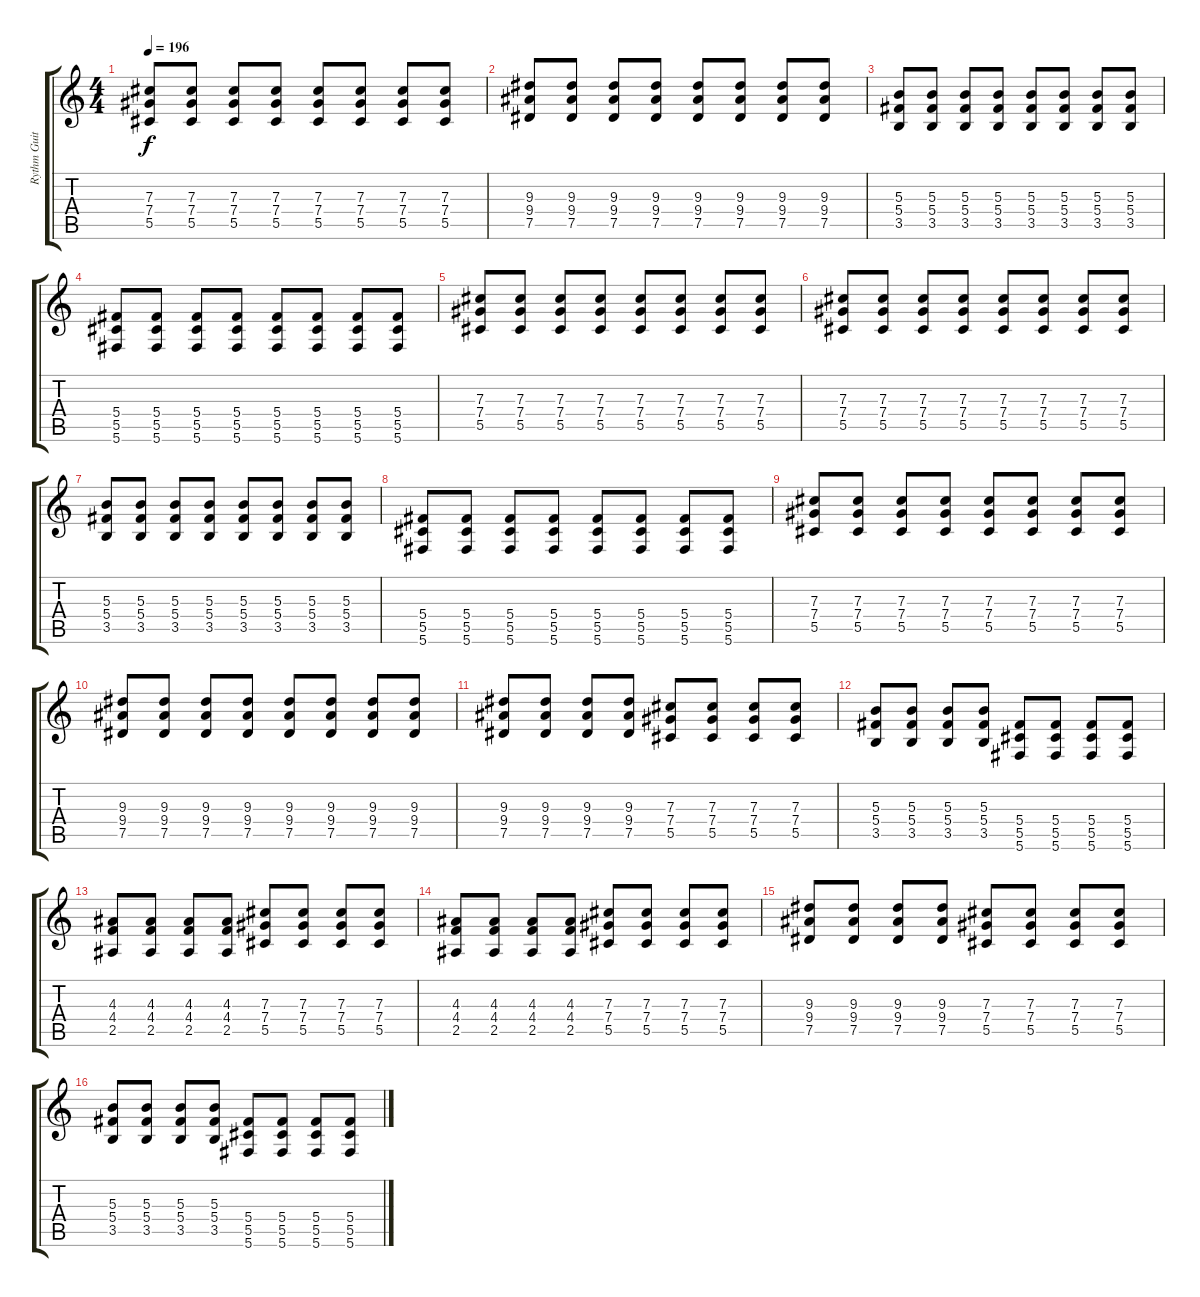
\track ("Rythm Guitar" "Rythm Guit") {instrument distortionguitar}
\staff {score tabs}
\tuning (Eb4 Bb3 Gb3 Db3 Ab2 Db2) {hide}
\ts (4 4)
\tempo 196
\clef g2
\ks c
(7.3 7.4 5.5).8{dy f} (7.3 7.4 5.5).8 (7.3 7.4 5.5).8 (7.3 7.4 5.5).8 (7.3 7.4 5.5).8 (7.3 7.4 5.5).8 (7.3 7.4 5.5).8 (7.3 7.4 5.5).8 |
(9.3 9.4 7.5).8 (9.3 9.4 7.5).8 (9.3 9.4 7.5).8 (9.3 9.4 7.5).8 (9.3 9.4 7.5).8 (9.3 9.4 7.5).8 (9.3 9.4 7.5).8 (9.3 9.4 7.5).8 |
(5.3 5.4 3.5).8 (5.3 5.4 3.5).8 (5.3 5.4 3.5).8 (5.3 5.4 3.5).8 (5.3 5.4 3.5).8 (5.3 5.4 3.5).8 (5.3 5.4 3.5).8 (5.3 5.4 3.5).8 |
(5.4 5.5 5.6).8 (5.4 5.5 5.6).8 (5.4 5.5 5.6).8 (5.4 5.5 5.6).8 (5.4 5.5 5.6).8 (5.4 5.5 5.6).8 (5.4 5.5 5.6).8 (5.4 5.5 5.6).8 |
(7.3 7.4 5.5).8 (7.3 7.4 5.5).8 (7.3 7.4 5.5).8 (7.3 7.4 5.5).8 (7.3 7.4 5.5).8 (7.3 7.4 5.5).8 (7.3 7.4 5.5).8 (7.3 7.4 5.5).8 |
(7.3 7.4 5.5).8 (7.3 7.4 5.5).8 (7.3 7.4 5.5).8 (7.3 7.4 5.5).8 (7.3 7.4 5.5).8 (7.3 7.4 5.5).8 (7.3 7.4 5.5).8 (7.3 7.4 5.5).8 |
(5.3 5.4 3.5).8 (5.3 5.4 3.5).8 (5.3 5.4 3.5).8 (5.3 5.4 3.5).8 (5.3 5.4 3.5).8 (5.3 5.4 3.5).8 (5.3 5.4 3.5).8 (5.3 5.4 3.5).8 |
(5.4 5.5 5.6).8 (5.4 5.5 5.6).8 (5.4 5.5 5.6).8 (5.4 5.5 5.6).8 (5.4 5.5 5.6).8 (5.4 5.5 5.6).8 (5.4 5.5 5.6).8 (5.4 5.5 5.6).8 |
(7.3 7.4 5.5).8 (7.3 7.4 5.5).8 (7.3 7.4 5.5).8 (7.3 7.4 5.5).8 (7.3 7.4 5.5).8 (7.3 7.4 5.5).8 (7.3 7.4 5.5).8 (7.3 7.4 5.5).8 |
(9.3 9.4 7.5).8 (9.3 9.4 7.5).8 (9.3 9.4 7.5).8 (9.3 9.4 7.5).8 (9.3 9.4 7.5).8 (9.3 9.4 7.5).8 (9.3 9.4 7.5).8 (9.3 9.4 7.5).8 |
(9.3 9.4 7.5).8 (9.3 9.4 7.5).8 (9.3 9.4 7.5).8 (9.3 9.4 7.5).8 (7.3 7.4 5.5).8 (7.3 7.4 5.5).8 (7.3 7.4 5.5).8 (7.3 7.4 5.5).8 |
(5.3 5.4 3.5).8 (5.3 5.4 3.5).8 (5.3 5.4 3.5).8 (5.3 5.4 3.5).8 (5.4 5.5 5.6).8 (5.4 5.5 5.6).8 (5.4 5.5 5.6).8 (5.4 5.5 5.6).8 |
(4.3 4.4 2.5).8 (4.3 4.4 2.5).8 (4.3 4.4 2.5).8 (4.3 4.4 2.5).8 (7.3 7.4 5.5).8 (7.3 7.4 5.5).8 (7.3 7.4 5.5).8 (7.3 7.4 5.5).8 |
(4.3 4.4 2.5).8 (4.3 4.4 2.5).8 (4.3 4.4 2.5).8 (4.3 4.4 2.5).8 (7.3 7.4 5.5).8 (7.3 7.4 5.5).8 (7.3 7.4 5.5).8 (7.3 7.4 5.5).8 |
(9.3 9.4 7.5).8 (9.3 9.4 7.5).8 (9.3 9.4 7.5).8 (9.3 9.4 7.5).8 (7.3 7.4 5.5).8 (7.3 7.4 5.5).8 (7.3 7.4 5.5).8 (7.3 7.4 5.5).8 |
(5.3 5.4 3.5).8 (5.3 5.4 3.5).8 (5.3 5.4 3.5).8 (5.3 5.4 3.5).8 (5.4 5.5 5.6).8 (5.4 5.5 5.6).8 (5.4 5.5 5.6).8 (5.4 5.5 5.6).8
